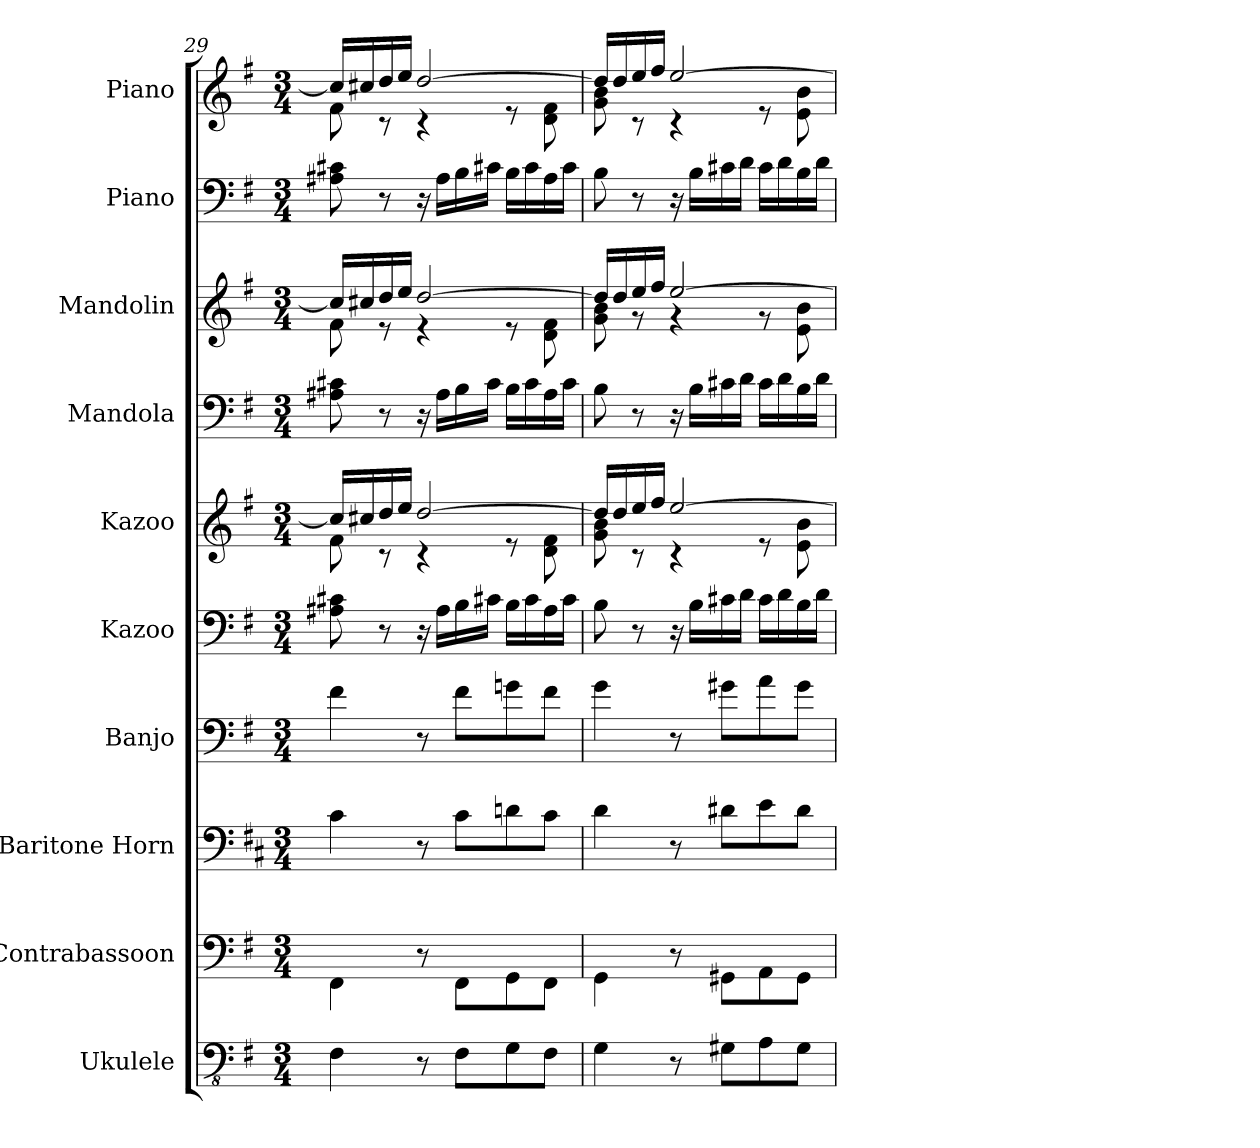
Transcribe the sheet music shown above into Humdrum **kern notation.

**kern	**kern	**kern	**kern	**kern	**kern	**kern	**kern	**kern	**kern
*part10	*part9	*part8	*part7	*part6	*part5	*part4	*part3	*part2	*part1
*staff10	*staff9	*staff8	*staff7	*staff6	*staff5	*staff4	*staff3	*staff2	*staff1
*I"Ukulele	*I"Contrabassoon	*I"Baritone Horn	*I"Banjo	*I"Kazoo	*I"Kazoo	*I"Mandola	*I"Mandolin	*I"Piano	*I"Piano
*I'Uk.	*I'Cbsn.	*I'Bar. Hn.	*I'Bj.	*I'Kaz.	*I'Kaz.	*I'Mda.	*I'Mdn.	*I'Pno.	*I'Pno.
*clefFv4	*clefF4	*clefF4	*clefF4	*clefF4	*clefG2	*clefF4	*	*clefF4	*clefG2
*	*ITrd7c12	*ITrd4c7	*ITrd7c12	*	*	*	*	*	*
*k[f#]	*k[f#]	*k[f#]	*k[f#]	*k[f#]	*k[f#]	*k[f#]	*k[f#]	*k[f#]	*k[f#]
*G:	*G:	*G:	*G:	*G:	*G:	*G:	*G:	*G:	*G:
*M3/4	*M3/4	*M3/4	*M3/4	*M3/4	*M3/4	*M3/4	*M3/4	*M3/4	*M3/4
=29	=29	=29	=29	=29	=29	=29	=29	=29	=29
*	*	*	*	*	*^	*	*^	*	*^
4FF#\	4FFF#\	4F#\	4F#\	8A#X\ 8c#X\	16cc#/LL]	8f#\	8A#X\ 8c#X\	16cc#/LL]	8f#\	8A#X\ 8c#X\	16cc#/LL]	8f#\
.	.	.	.	.	16cc#X/	.	.	16cc#X/	.	.	16cc#X/	.
.	.	.	.	8r	16dd/	8rc	8r	16dd/	8r	8r	16dd/	8rc
.	.	.	.	.	16ee/JJ	.	.	16ee/JJ	.	.	16ee/JJ	.
8r	8r	8r	8r	16r	[2dd/	4rc	16r	[2dd/	4r	16r	[2dd/	4rc
.	.	.	.	16A#\LL	.	.	16A#\LL	.	.	16A#\LL	.	.
8FF#\L	8FFF#\L	8F#\L	8F#\L	16B\	.	.	16B\	.	.	16B\	.	.
.	.	.	.	16c#X\JJ	.	.	16c#\JJ	.	.	16c#X\JJ	.	.
8GG\	8GGG\	8Gn\	8Gn\	16B\LL	.	8re	16B\LL	.	8r	16B\LL	.	8re
.	.	.	.	16c#\	.	.	16c#\	.	.	16c#\	.	.
8FF#\J	8FFF#\J	8F#\J	8F#\J	16A#\	.	8d\ 8f#\	16A#\	.	8d\ 8f#\	16A#\	.	8d\ 8f#\
.	.	.	.	16c#\JJ	.	.	16c#\JJ	.	.	16c#\JJ	.	.
=30	=30	=30	=30	=30	=30	=30	=30	=30	=30	=30	=30	=30
4GG\	4GGG\	4G\	4G\	8B\	16dd/LL]	8g\ 8b\	8B\	16dd/LL]	8g\ 8b\	8B\	16dd/LL]	8g\ 8b\
.	.	.	.	.	16dd/	.	.	16dd/	.	.	16dd/	.
.	.	.	.	8r	16ee/	8rc	8r	16ee/	8r	8r	16ee/	8rc
.	.	.	.	.	16ff#/JJ	.	.	16ff#/JJ	.	.	16ff#/JJ	.
8r	8r	8r	8r	16r	[2ee/	4rc	16r	[2ee/	4r	16r	[2ee/	4rc
.	.	.	.	16B\LL	.	.	16B\LL	.	.	16B\LL	.	.
8GG#X\L	8GGG#X\L	8G#X\L	8G#X\L	16c#X\	.	.	16c#X\	.	.	16c#X\	.	.
.	.	.	.	16d\JJ	.	.	16d\JJ	.	.	16d\JJ	.	.
8AA\	8AAA\	8A\	8A\	16c#\LL	.	8re	16c#\LL	.	8r	16c#\LL	.	8re
.	.	.	.	16d\	.	.	16d\	.	.	16d\	.	.
8GG#\J	8GGG#\J	8G#\J	8G#\J	16B\	.	8e\ 8b\	16B\	.	8e\ 8b\	16B\	.	8e\ 8b\
.	.	.	.	16d\JJ	.	.	16d\JJ	.	.	16d\JJ	.	.
*	*	*	*	*	*v	*v	*	*v	*v	*	*v	*v
=	=	=	=	=	=	=	=	=	=
*-	*-	*-	*-	*-	*-	*-	*-	*-	*-
